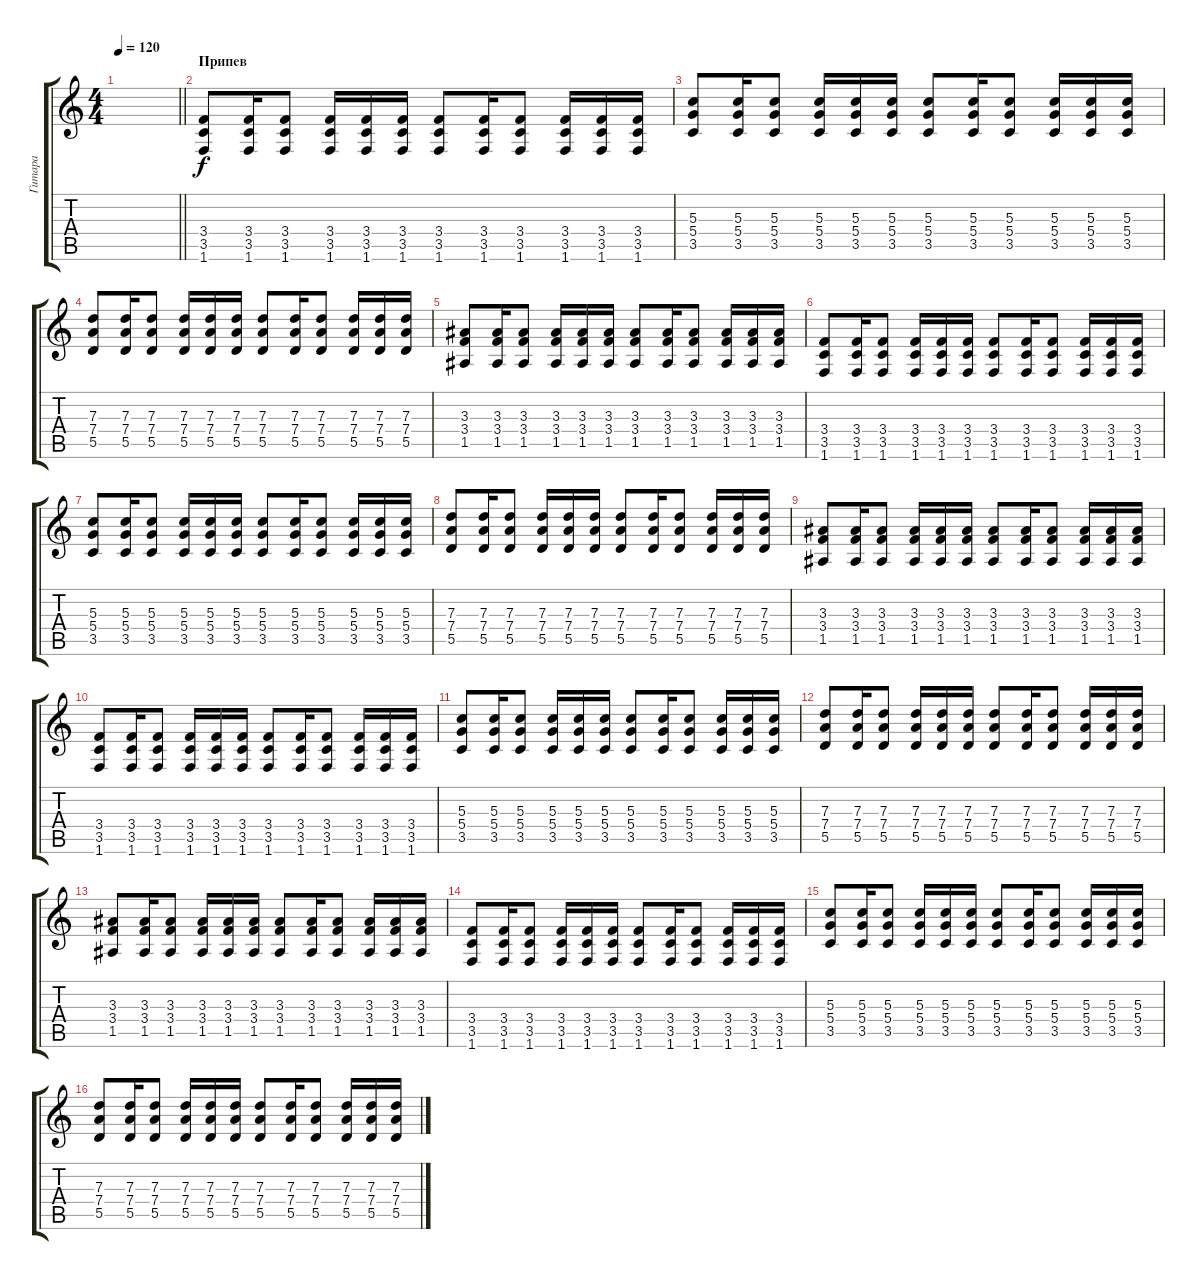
\track ("Гитара" "Гитара") {instrument overdrivenguitar}
\staff {score tabs}
\tuning (E4 B3 G3 D3 A2 E2) {hide}
\ts (4 4)
\tempo 120
\clef g2
\barLineRight lightlight
\ks c
|
\section ("" "Припев")
(3.4 3.5 1.6).8{instrument distortionguitar} (3.4 3.5 1.6).16 (3.4 3.5 1.6).8 (3.4 3.5 1.6).16 (3.4 3.5 1.6).16 (3.4 3.5 1.6).16 (3.4 3.5 1.6).8 (3.4 3.5 1.6).16 (3.4 3.5 1.6).8 (3.4 3.5 1.6).16 (3.4 3.5 1.6).16 (3.4 3.5 1.6).16 |
(5.3 5.4 3.5).8 (5.3 5.4 3.5).16 (5.3 5.4 3.5).8 (5.3 5.4 3.5).16 (5.3 5.4 3.5).16 (5.3 5.4 3.5).16 (5.3 5.4 3.5).8 (5.3 5.4 3.5).16 (5.3 5.4 3.5).8 (5.3 5.4 3.5).16 (5.3 5.4 3.5).16 (5.3 5.4 3.5).16 |
(7.3 7.4 5.5).8 (7.3 7.4 5.5).16 (7.3 7.4 5.5).8 (7.3 7.4 5.5).16 (7.3 7.4 5.5).16 (7.3 7.4 5.5).16 (7.3 7.4 5.5).8 (7.3 7.4 5.5).16 (7.3 7.4 5.5).8 (7.3 7.4 5.5).16 (7.3 7.4 5.5).16 (7.3 7.4 5.5).16 |
(3.3 3.4 1.5).8 (3.3 3.4 1.5).16 (3.3 3.4 1.5).8 (3.3 3.4 1.5).16 (3.3 3.4 1.5).16 (3.3 3.4 1.5).16 (3.3 3.4 1.5).8 (3.3 3.4 1.5).16 (3.3 3.4 1.5).8 (3.3 3.4 1.5).16 (3.3 3.4 1.5).16 (3.3 3.4 1.5).16 |
(3.4 3.5 1.6).8 (3.4 3.5 1.6).16 (3.4 3.5 1.6).8 (3.4 3.5 1.6).16 (3.4 3.5 1.6).16 (3.4 3.5 1.6).16 (3.4 3.5 1.6).8 (3.4 3.5 1.6).16 (3.4 3.5 1.6).8 (3.4 3.5 1.6).16 (3.4 3.5 1.6).16 (3.4 3.5 1.6).16 |
(5.3 5.4 3.5).8 (5.3 5.4 3.5).16 (5.3 5.4 3.5).8 (5.3 5.4 3.5).16 (5.3 5.4 3.5).16 (5.3 5.4 3.5).16 (5.3 5.4 3.5).8 (5.3 5.4 3.5).16 (5.3 5.4 3.5).8 (5.3 5.4 3.5).16 (5.3 5.4 3.5).16 (5.3 5.4 3.5).16 |
(7.3 7.4 5.5).8 (7.3 7.4 5.5).16 (7.3 7.4 5.5).8 (7.3 7.4 5.5).16 (7.3 7.4 5.5).16 (7.3 7.4 5.5).16 (7.3 7.4 5.5).8 (7.3 7.4 5.5).16 (7.3 7.4 5.5).8 (7.3 7.4 5.5).16 (7.3 7.4 5.5).16 (7.3 7.4 5.5).16 |
(3.3 3.4 1.5).8 (3.3 3.4 1.5).16 (3.3 3.4 1.5).8 (3.3 3.4 1.5).16 (3.3 3.4 1.5).16 (3.3 3.4 1.5).16 (3.3 3.4 1.5).8 (3.3 3.4 1.5).16 (3.3 3.4 1.5).8 (3.3 3.4 1.5).16 (3.3 3.4 1.5).16 (3.3 3.4 1.5).16 |
(3.4 3.5 1.6).8 (3.4 3.5 1.6).16 (3.4 3.5 1.6).8 (3.4 3.5 1.6).16 (3.4 3.5 1.6).16 (3.4 3.5 1.6).16 (3.4 3.5 1.6).8 (3.4 3.5 1.6).16 (3.4 3.5 1.6).8 (3.4 3.5 1.6).16 (3.4 3.5 1.6).16 (3.4 3.5 1.6).16 |
(5.3 5.4 3.5).8 (5.3 5.4 3.5).16 (5.3 5.4 3.5).8 (5.3 5.4 3.5).16 (5.3 5.4 3.5).16 (5.3 5.4 3.5).16 (5.3 5.4 3.5).8 (5.3 5.4 3.5).16 (5.3 5.4 3.5).8 (5.3 5.4 3.5).16 (5.3 5.4 3.5).16 (5.3 5.4 3.5).16 |
(7.3 7.4 5.5).8 (7.3 7.4 5.5).16 (7.3 7.4 5.5).8 (7.3 7.4 5.5).16 (7.3 7.4 5.5).16 (7.3 7.4 5.5).16 (7.3 7.4 5.5).8 (7.3 7.4 5.5).16 (7.3 7.4 5.5).8 (7.3 7.4 5.5).16 (7.3 7.4 5.5).16 (7.3 7.4 5.5).16 |
(3.3 3.4 1.5).8 (3.3 3.4 1.5).16 (3.3 3.4 1.5).8 (3.3 3.4 1.5).16 (3.3 3.4 1.5).16 (3.3 3.4 1.5).16 (3.3 3.4 1.5).8 (3.3 3.4 1.5).16 (3.3 3.4 1.5).8 (3.3 3.4 1.5).16 (3.3 3.4 1.5).16 (3.3 3.4 1.5).16 |
(3.4 3.5 1.6).8 (3.4 3.5 1.6).16 (3.4 3.5 1.6).8 (3.4 3.5 1.6).16 (3.4 3.5 1.6).16 (3.4 3.5 1.6).16 (3.4 3.5 1.6).8 (3.4 3.5 1.6).16 (3.4 3.5 1.6).8 (3.4 3.5 1.6).16 (3.4 3.5 1.6).16 (3.4 3.5 1.6).16 |
(5.3 5.4 3.5).8 (5.3 5.4 3.5).16 (5.3 5.4 3.5).8 (5.3 5.4 3.5).16 (5.3 5.4 3.5).16 (5.3 5.4 3.5).16 (5.3 5.4 3.5).8 (5.3 5.4 3.5).16 (5.3 5.4 3.5).8 (5.3 5.4 3.5).16 (5.3 5.4 3.5).16 (5.3 5.4 3.5).16 |
(7.3 7.4 5.5).8 (7.3 7.4 5.5).16 (7.3 7.4 5.5).8 (7.3 7.4 5.5).16 (7.3 7.4 5.5).16 (7.3 7.4 5.5).16 (7.3 7.4 5.5).8 (7.3 7.4 5.5).16 (7.3 7.4 5.5).8 (7.3 7.4 5.5).16 (7.3 7.4 5.5).16 (7.3 7.4 5.5).16
